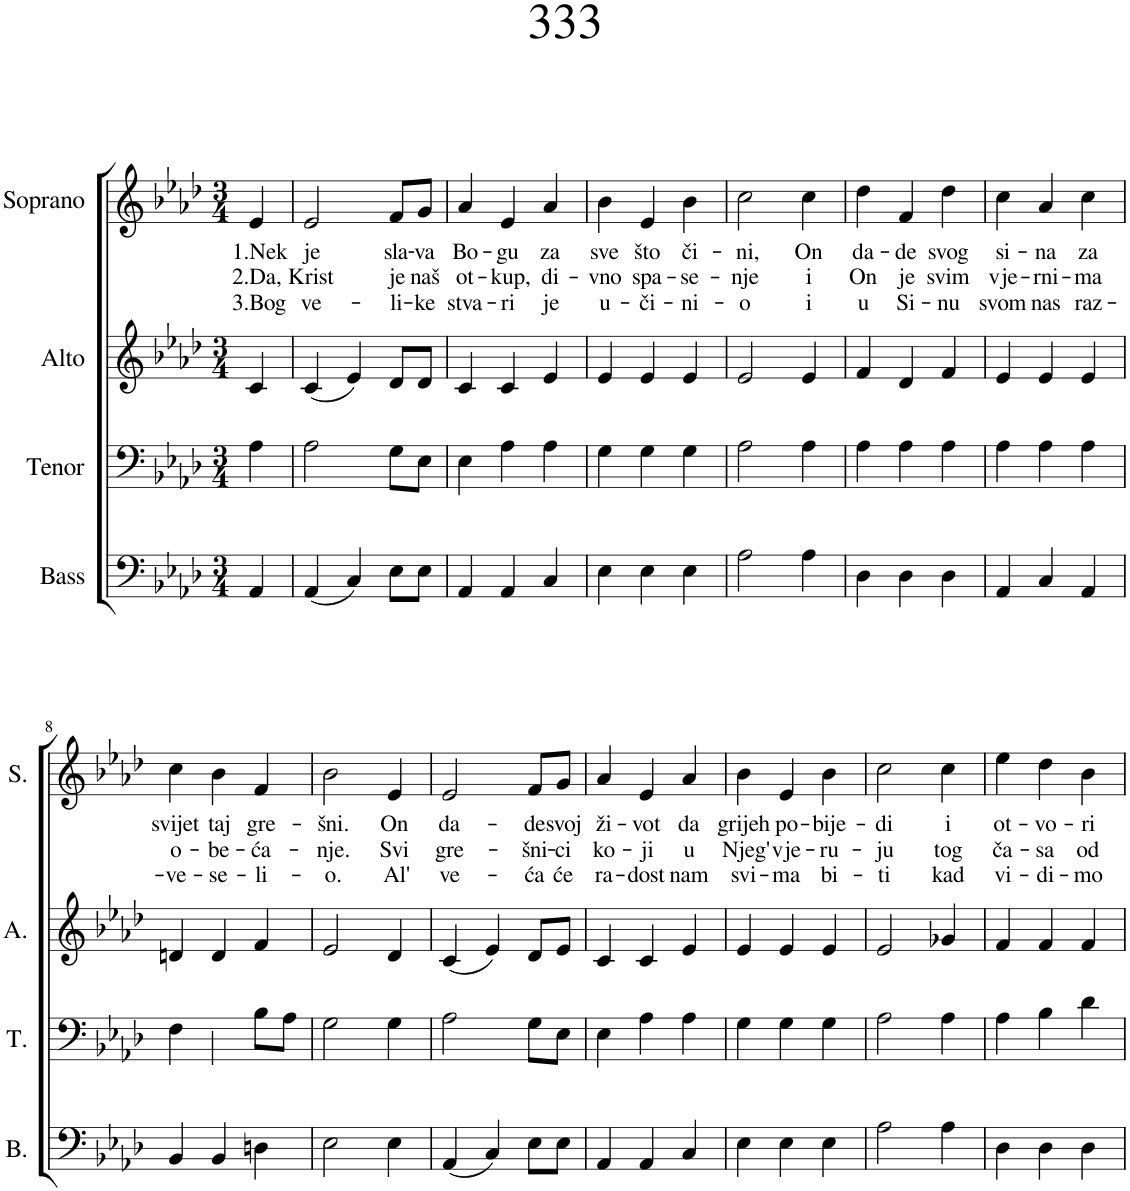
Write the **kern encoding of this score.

**kern	**kern	**kern	**kern	**text	**text	**text
*part4	*part3	*part2	*part1	*part1	*part1	*part1
*staff4	*staff3	*staff2	*staff1	*staff1	*staff1	*staff1
*I"Bass	*I"Tenor	*I"Alto	*I"Soprano	*	*	*
*I'B.	*I'T.	*I'A.	*I'S.	*	*	*
*clefF4	*clefF4	*clefG2	*clefG2	*	*	*
*k[b-e-a-d-]	*k[b-e-a-d-]	*k[b-e-a-d-]	*k[b-e-a-d-]	*	*	*
*M3/4	*M3/4	*M3/4	*M3/4	*	*	*
=1	=1	=1	=1	=1	=1	=1
!	!	!	!	!LO:LY:b	!LO:LY:b	!LO:LY:b
4AA-/	4A-\	4c/	4e-/	1.Nek	2.Da,	3.Bog
=2	=2	=2	=2	=2	=2	=2
!	!	!	!	!LO:LY:b	!LO:LY:b	!LO:LY:b
(4AA-/	2A-\	(4c/	2e-/	je	Krist	ve-
4C/)	.	4e-/)	.	.	.	.
!	!	!	!	!LO:LY:b	!LO:LY:b	!LO:LY:b
8E-\L	8G\L	8d-/L	8f/L	sla-	je	-li-
!	!	!	!	!LO:LY:b	!LO:LY:b	!LO:LY:b
8E-\J	8E-\J	8d-/J	8g/J	-va	naš	-ke
=3	=3	=3	=3	=3	=3	=3
!	!	!	!	!LO:LY:b	!LO:LY:b	!LO:LY:b
4AA-/	4E-\	4c/	4a-/	Bo-	ot-	stva-
!	!	!	!	!LO:LY:b	!LO:LY:b	!LO:LY:b
4AA-/	4A-\	4c/	4e-/	-gu	-kup,	-ri
!	!	!	!	!LO:LY:b	!LO:LY:b	!LO:LY:b
4C/	4A-\	4e-/	4a-/	za	di-	je
=4	=4	=4	=4	=4	=4	=4
!	!	!	!	!LO:LY:b	!LO:LY:b	!LO:LY:b
4E-\	4G\	4e-/	4b-\	sve	-vno	u-
!	!	!	!	!LO:LY:b	!LO:LY:b	!LO:LY:b
4E-\	4G\	4e-/	4e-/	što	spa-	-či-
!	!	!	!	!LO:LY:b	!LO:LY:b	!LO:LY:b
4E-\	4G\	4e-/	4b-\	či-	-se-	-ni-
=5	=5	=5	=5	=5	=5	=5
!	!	!	!	!LO:LY:b	!LO:LY:b	!LO:LY:b
2A-\	2A-\	2e-/	2cc\	-ni,	-nje	-o
!	!	!	!	!LO:LY:b	!LO:LY:b	!LO:LY:b
4A-\	4A-\	4e-/	4cc\	On	i	i
=6	=6	=6	=6	=6	=6	=6
!	!	!	!	!LO:LY:b	!LO:LY:b	!LO:LY:b
4D-\	4A-\	4f/	4dd-\	da-	On	u
!	!	!	!	!LO:LY:b	!LO:LY:b	!LO:LY:b
4D-\	4A-\	4d-/	4f/	-de	je	Si-
!	!	!	!	!LO:LY:b	!LO:LY:b	!LO:LY:b
4D-\	4A-\	4f/	4dd-\	svog	svim	-nu
=7	=7	=7	=7	=7	=7	=7
!	!	!	!	!LO:LY:b	!LO:LY:b	!LO:LY:b
4AA-/	4A-\	4e-/	4cc\	si-	vje-	svom
!	!	!	!	!LO:LY:b	!LO:LY:b	!LO:LY:b
4C/	4A-\	4e-/	4a-/	-na	-rni-	nas
!	!	!	!	!LO:LY:b	!LO:LY:b	!LO:LY:b
4AA-/	4A-\	4e-/	4cc\	za	-ma	raz-
!!LO:LB:g=z
=8	=8	=8	=8	=8	=8	=8
!	!	!	!	!LO:LY:b	!LO:LY:b	!LO:LY:b
4BB-/	4F\	4dn/	4cc\	svijet	o-	-ve-
!	!	!	!	!LO:LY:b	!LO:LY:b	!LO:LY:b
4BB-/	4F\	4d/	4b-\	taj	-be-	-se-
!	!	!	!	!LO:LY:b	!LO:LY:b	!LO:LY:b
4Dn\	8B-\L	4f/	4f/	gre-	-ća-	-li-
.	8A-\J	.	.	.	.	.
=9	=9	=9	=9	=9	=9	=9
!	!	!	!	!LO:LY:b	!LO:LY:b	!LO:LY:b
2E-\	2G\	2e-/	2b-\	-šni.	-nje.	-o.
!	!	!	!	!LO:LY:b	!LO:LY:b	!LO:LY:b
4E-\	4G\	4d-/	4e-/	On	Svi	Al'
=10	=10	=10	=10	=10	=10	=10
!	!	!	!	!LO:LY:b	!LO:LY:b	!LO:LY:b
(4AA-/	2A-\	(4c/	2e-/	da-	gre-	ve-
4C/)	.	4e-/)	.	.	.	.
!	!	!	!	!LO:LY:b	!LO:LY:b	!LO:LY:b
8E-\L	8G\L	8d-/L	8f/L	-de	-šni-	-ća
!	!	!	!	!LO:LY:b	!LO:LY:b	!LO:LY:b
8E-\J	8E-\J	8e-/J	8g/J	svoj	-ci	će
=11	=11	=11	=11	=11	=11	=11
!	!	!	!	!LO:LY:b	!LO:LY:b	!LO:LY:b
4AA-/	4E-\	4c/	4a-/	ži-	ko-	ra-
!	!	!	!	!LO:LY:b	!LO:LY:b	!LO:LY:b
4AA-/	4A-\	4c/	4e-/	-vot	-ji	-dost
!	!	!	!	!LO:LY:b	!LO:LY:b	!LO:LY:b
4C/	4A-\	4e-/	4a-/	da	u	nam
=12	=12	=12	=12	=12	=12	=12
!	!	!	!	!LO:LY:b	!LO:LY:b	!LO:LY:b
4E-\	4G\	4e-/	4b-\	grijeh	Njeg'	svi-
!	!	!	!	!LO:LY:b	!LO:LY:b	!LO:LY:b
4E-\	4G\	4e-/	4e-/	po-	vje-	-ma
!	!	!	!	!LO:LY:b	!LO:LY:b	!LO:LY:b
4E-\	4G\	4e-/	4b-\	-bije-	-ru-	bi-
=13	=13	=13	=13	=13	=13	=13
!	!	!	!	!LO:LY:b	!LO:LY:b	!LO:LY:b
2A-\	2A-\	2e-/	2cc\	-di	-ju	-ti
!	!	!	!	!LO:LY:b	!LO:LY:b	!LO:LY:b
4A-\	4A-\	4g-X/	4cc\	i	tog	kad
=14	=14	=14	=14	=14	=14	=14
!	!	!	!	!LO:LY:b	!LO:LY:b	!LO:LY:b
4D-\	4A-\	4f/	4ee-\	ot-	ča-	vi-
!	!	!	!	!LO:LY:b	!LO:LY:b	!LO:LY:b
4D-\	4B-\	4f/	4dd-\	-vo-	-sa	-di-
!	!	!	!	!LO:LY:b	!LO:LY:b	!LO:LY:b
4D-\	4d-\	4f/	4b-\	-ri	od	-mo
=	=	=	=	=	=	=
*-	*-	*-	*-	*-	*-	*-
